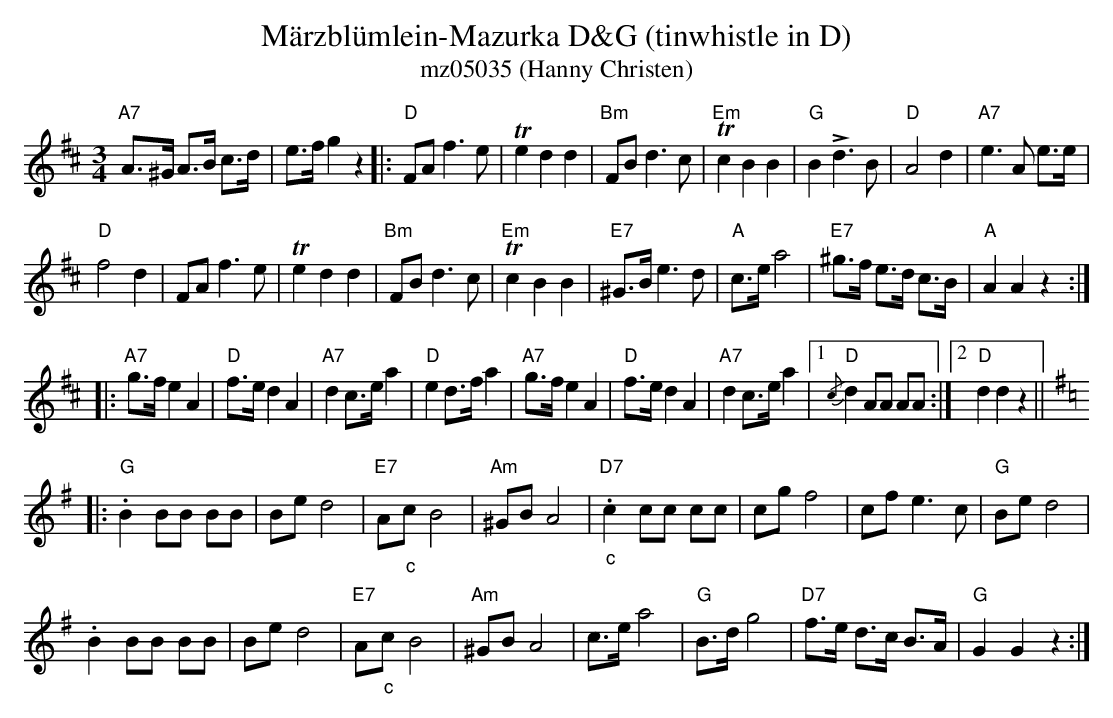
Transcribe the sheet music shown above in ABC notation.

X:1
T:M\"arzbl\"umlein-Mazurka D&G (tinwhistle in D)
T:mz05035 (Hanny Christen)
M:3/4
L:1/8
K:D %%MIDI gchordon
"A7"A>^G A>B c>d | e>fg2z2 |: "D"FA f3e | Te2d2d2 | "Bm"FBd3c | "Em"Tc2B2B2 | "G"B2!>!d3B | "D"A4d2 | "A7"e3A e>e |
"D"f4d2 | FAf3e | Te2d2d2 | "Bm"FBd3c | "Em"Tc2B2B2 | "E7"^G>Be3d | "A"c>ea4 | "E7"^g>f e>d c>B | "A"A2A2z2 ::
"A7"g>fe2A2 | "D"f>ed2A2 | "A7"d2c>ea2 | "D"e2d>fa2 | "A7"g>fe2A2 | "D"f>ed2A2 | "A7"d2c>ea2 |1 "D"{/c}d2 AA AA :|2 "D"d2d2z2 || [K:G]
|:"G".B2 BB BB | Bed4 | "E7"A"_c"cB4 | "Am"^GBA4 | "D7""_c".c2 cc cc | cgf4 | cfe3c | "G"Bed4 |
.B2 BB BB | Bed4 | "E7"A"_c"cB4 | "Am"^GBA4 | c>ea4 | "G"B>dg4 | "D7"f>e d>c B>A | "G"G2G2z2 :|
